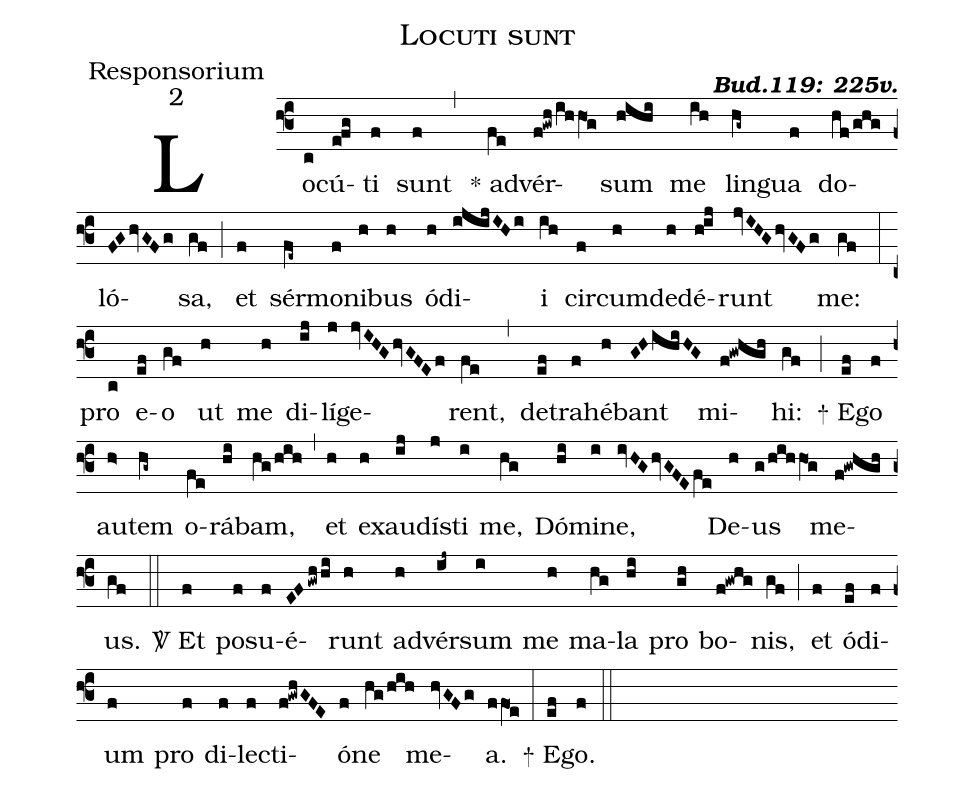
name:Locuti sunt;
office-part:Responsorium;
mode:2;
commentary:{\bfseries Bud.119: 225v.};
%%
(f3)  Lo(c)cú(efg)ti(f) sunt(f) (,)
<sp>*</sp> ad(fe)vér(f!gwh/ihhO1g)sum(hihi) me(ih) lin(hg~)gua(f) do(hf/ghg)ló(FGhvGFg)sa,(gf) (;)
et(f) sér(fe~)mo(f)ni(h)bus(h) ó(h)di(ijijIHi)i(ih) cir(f)cum(h)de(h)dé(hij)runt(jvIHGhvGFg) me:(gf) (:)
pro(c) e(ef)o(gf) ut(h) me(h) di(ij)lí(j)ge(jvIHGhvGFEf)rent,(fe) (,)
de(ef)tra(f)hé(h)bant(GHihiHG) mi(f!gwhgh)hi:(gf) (;)
<sp>+</sp> E(ef)go(f) au(h>)tem(hg~) o(fe)rá(hi)bam,(hg/hih) (,)
et(h) ex(h)au(ij)dí(j)sti(i) me,(hg) Dó(hi)mi(i)ne,(ivHGhvGFEfe) De(h)us(g/hihhO1g) me(f!gwhgh)us.(gf) (::)
<sp>V/</sp> Et(f) po(f)su(f)é(EFgwhhi)runt(h) ad(h)vér(ij~)sum(i) me(h) ma(hg)la(hi) pro(gh) bo(f!gwhg)nis,(gf) (;)
et(f) ó(ef)di(f)um(f) pro(f) di(f)lec(f)ti(f!gwhGFE)ó(f)ne(hg/hih) me(hvGFg)a.(ffO1e) (:)
<sp>+</sp> E(ef)go.(f) (::)
